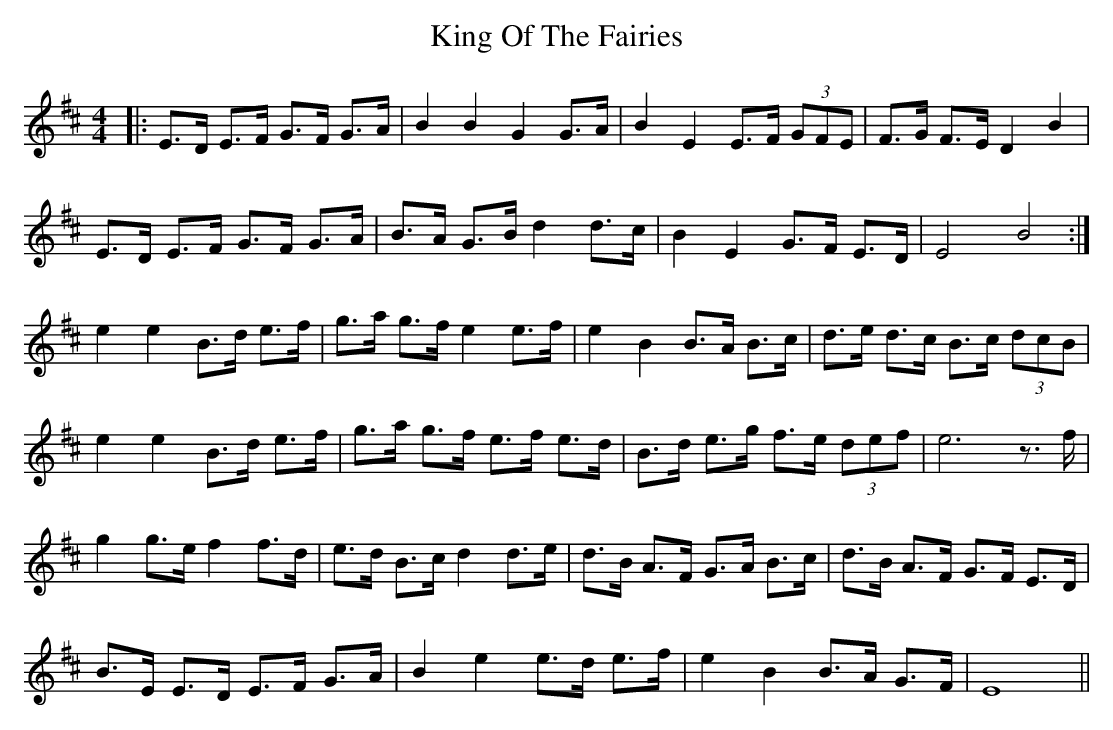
X:1
T: King Of The Fairies
M: 4/4
L: 1/8
K: Edor
|:E>D E>F G>F G>A|B2 B2 G2G>A|B2 E2 E>F (3GFE|F>G F>E D2 B2|
E>D E>F G>F G>A|B>A G>B d2d>c|B2 E2 G>F E>D|E4 B4:|
e2 e2 B>d e>f|g>a g>f e2e>f|e2 B2 B>A B>c|d>e d>c B>c (3dcB|
e2 e2 B>d e>f|g>a g>f e>f e>d|B>d e>g f>e (3def|e6 z>f|
g2g>ef2f>d|e>d B>c d2d>e|d>B A>F G>A B>c|d>B A>F G>F E>D|
B>E E>D E>F G>A|B2 e2 e>d e>f|e2 B2 B>A G>F|E8||
